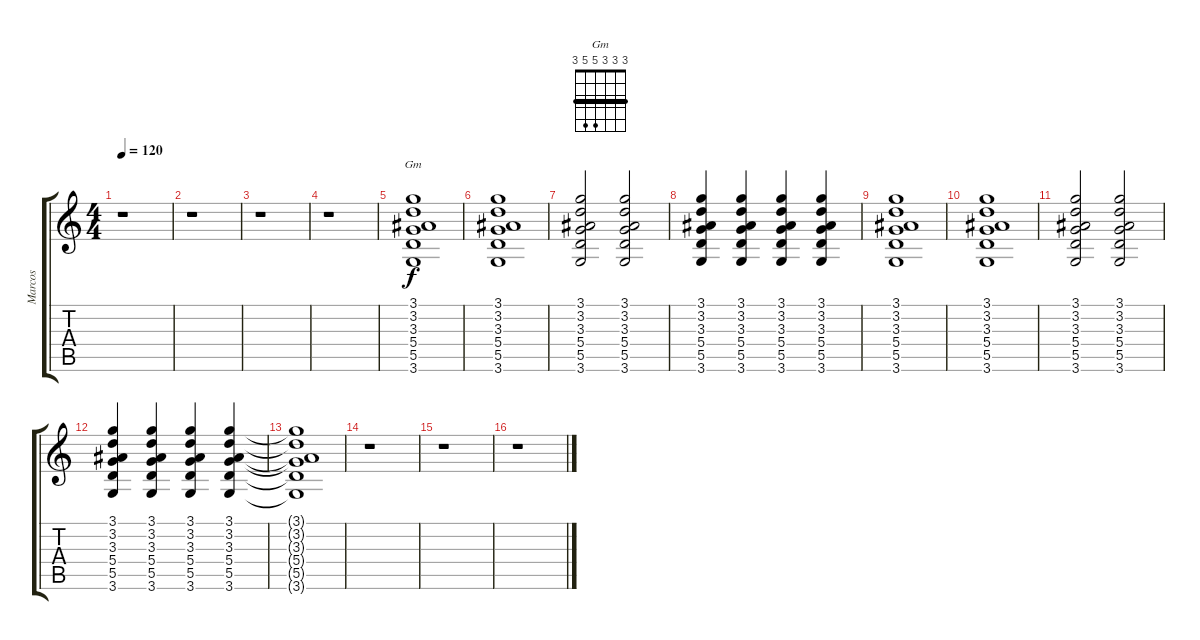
\track ("Marcos" "Marcos") {instrument overdrivenguitar}
\staff {score tabs}
\tuning (E4 B3 G3 D3 A2 E2) {hide}
\chord ("Gm" 3 3 3 5 5 3) {barre 3}
\ts (4 4)
\tempo 120
\clef g2
\ks c
r.1{dy f instrument overdrivenguitar} |
r.1 |
r.1 |
r.1 |
(3.1 3.2 3.3 5.4 5.5 3.6).1{ch "Gm"} |
(3.1 3.2 3.3 5.4 5.5 3.6).1 |
(3.1 3.2 3.3 5.4 5.5 3.6).2 (3.1 3.2 3.3 5.4 5.5 3.6).2 |
(3.1 3.2 3.3 5.4 5.5 3.6).4 (3.1 3.2 3.3 5.4 5.5 3.6).4 (3.1 3.2 3.3 5.4 5.5 3.6).4 (3.1 3.2 3.3 5.4 5.5 3.6).4 |
(3.1 3.2 3.3 5.4 5.5 3.6).1 |
(3.1 3.2 3.3 5.4 5.5 3.6).1 |
(3.1 3.2 3.3 5.4 5.5 3.6).2 (3.1 3.2 3.3 5.4 5.5 3.6).2 |
(3.1 3.2 3.3 5.4 5.5 3.6).4 (3.1 3.2 3.3 5.4 5.5 3.6).4 (3.1 3.2 3.3 5.4 5.5 3.6).4 (3.1 3.2 3.3 5.4 5.5 3.6).4 |
(3.1{t} 3.2{t} 3.3{t} 5.4{t} 5.5{t} 3.6{t}).1 |
r.1 |
r.1 |
r.1
